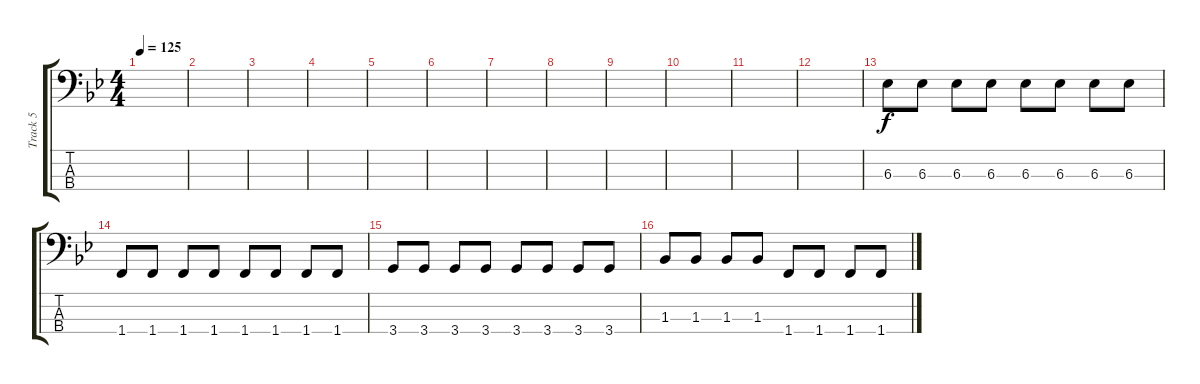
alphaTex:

\track ("Track 5" "Track 5") {instrument electricbassfinger}
\staff {score tabs}
\tuning (G2 D2 A1 E1) {hide}
\ts (4 4)
\tempo 125
\clef f4
\ks bb
|
|
|
|
|
|
|
|
|
|
|
|
6.3.8 6.3.8 6.3.8 6.3.8 6.3.8 6.3.8 6.3.8 6.3.8 |
1.4.8 1.4.8 1.4.8 1.4.8 1.4.8 1.4.8 1.4.8 1.4.8 |
3.4.8 3.4.8 3.4.8 3.4.8 3.4.8 3.4.8 3.4.8 3.4.8 |
1.3.8 1.3.8 1.3.8 1.3.8 1.4.8 1.4.8 1.4.8 1.4.8
